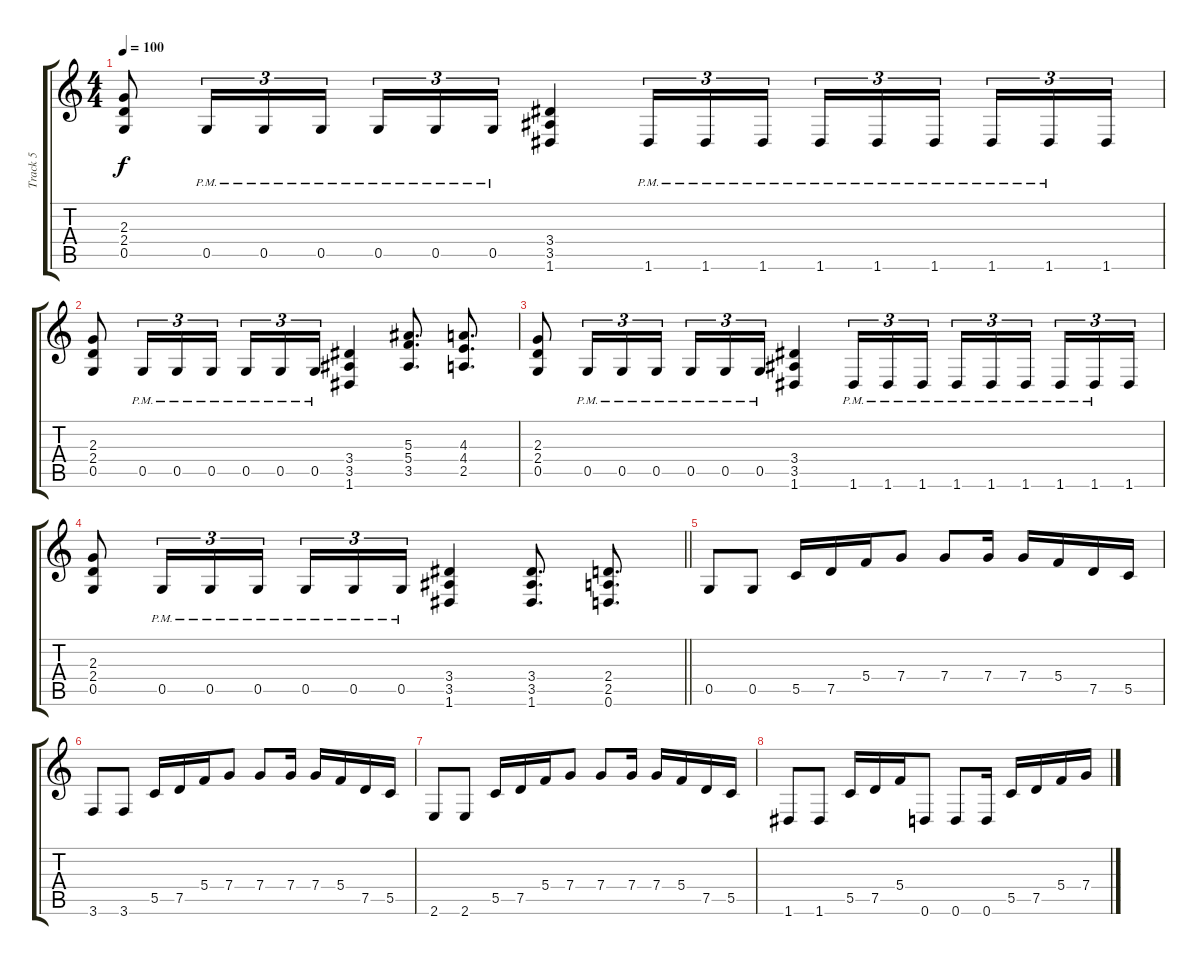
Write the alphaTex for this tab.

\track ("Track 5" "Track 5") {instrument overdrivenguitar}
\staff {score tabs}
\tuning (D4 A3 F3 C3 G2 D2) {hide}
\ts (4 4)
\tempo 100
\clef g2
\ks c
(2.3 2.4 0.5).8{dy f} 0.5{pm}.16{tu (3 2)} 0.5{pm}.16{tu (3 2)} 0.5{pm}.16{tu (3 2)} 0.5{pm}.16{tu (3 2)} 0.5{pm}.16{tu (3 2)} 0.5{pm}.16{tu (3 2)} (3.4 3.5 1.6).4 1.6{pm}.16{tu (3 2)} 1.6{pm}.16{tu (3 2)} 1.6{pm}.16{tu (3 2)} 1.6{pm}.16{tu (3 2)} 1.6{pm}.16{tu (3 2)} 1.6{pm}.16{tu (3 2) beam splitsecondary} 1.6{pm}.16{tu (3 2)} 1.6{pm}.16{tu (3 2)} 1.6.16{tu (3 2)} |
(2.3 2.4 0.5).8 0.5{pm}.16{tu (3 2)} 0.5{pm}.16{tu (3 2)} 0.5{pm}.16{tu (3 2)} 0.5{pm}.16{tu (3 2)} 0.5{pm}.16{tu (3 2)} 0.5{pm}.16{tu (3 2)} (3.4 3.5 1.6).4 (5.3 5.4 3.5).8{d} (4.3 4.4 2.5).8{d} |
(2.3 2.4 0.5).8 0.5{pm}.16{tu (3 2)} 0.5{pm}.16{tu (3 2)} 0.5{pm}.16{tu (3 2)} 0.5{pm}.16{tu (3 2)} 0.5{pm}.16{tu (3 2)} 0.5{pm}.16{tu (3 2)} (3.4 3.5 1.6).4 1.6{pm}.16{tu (3 2)} 1.6{pm}.16{tu (3 2)} 1.6{pm}.16{tu (3 2)} 1.6{pm}.16{tu (3 2)} 1.6{pm}.16{tu (3 2)} 1.6{pm}.16{tu (3 2) beam splitsecondary} 1.6{pm}.16{tu (3 2)} 1.6{pm}.16{tu (3 2)} 1.6.16{tu (3 2)} |
\barLineRight lightlight
(2.3 2.4 0.5).8 0.5{pm}.16{tu (3 2)} 0.5{pm}.16{tu (3 2)} 0.5{pm}.16{tu (3 2)} 0.5{pm}.16{tu (3 2)} 0.5{pm}.16{tu (3 2)} 0.5{pm}.16{tu (3 2)} (3.4 3.5 1.6).4 (3.4 3.5 1.6).8{d} (2.4 2.5 0.6).8{d} |
0.5.8 0.5.8 5.5.16 7.5.16 5.4.16 7.4.8 7.4.8 7.4.16 7.4.16 5.4.16 7.5.16 5.5.16 |
3.6.8 3.6.8 5.5.16 7.5.16 5.4.16 7.4.8 7.4.8 7.4.16 7.4.16 5.4.16 7.5.16 5.5.16 |
2.6.8 2.6.8 5.5.16 7.5.16 5.4.16 7.4.8 7.4.8 7.4.16 7.4.16 5.4.16 7.5.16 5.5.16 |
1.6.8 1.6.8 5.5.16 7.5.16 5.4.16 0.6.8 0.6.8 0.6.16 5.5.16 7.5.16 5.4.16 7.4.16
